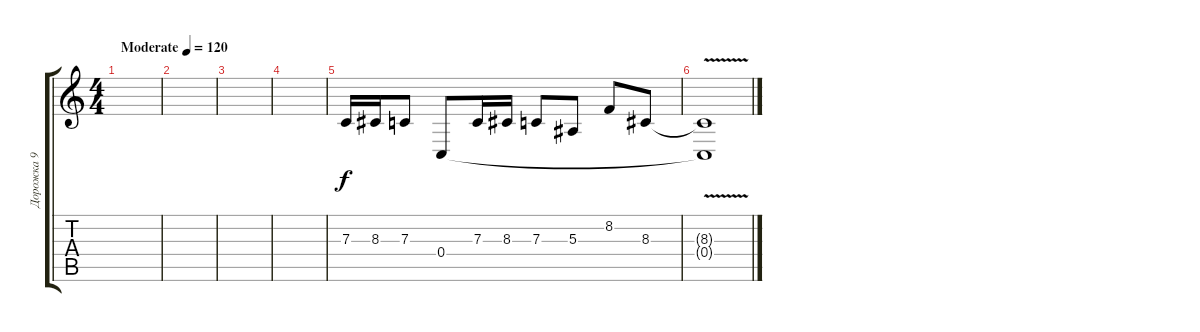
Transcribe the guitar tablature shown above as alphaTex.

\track ("Дорожка 9" "Дорожка 9") {instrument sitar}
\staff {score tabs}
\tuning (D4 A3 F3 C3 G2 C2) {hide}
\ts (4 4)
\tempo (120 "Moderate")
\clef g2
\ks c
|
|
|
|
7.3.16 8.3.16 7.3.8 0.4.8 7.3.16 8.3.16 7.3.8 5.3.8 8.2.8 8.3.8 |
(8.3{v t} 0.4{t}).1
